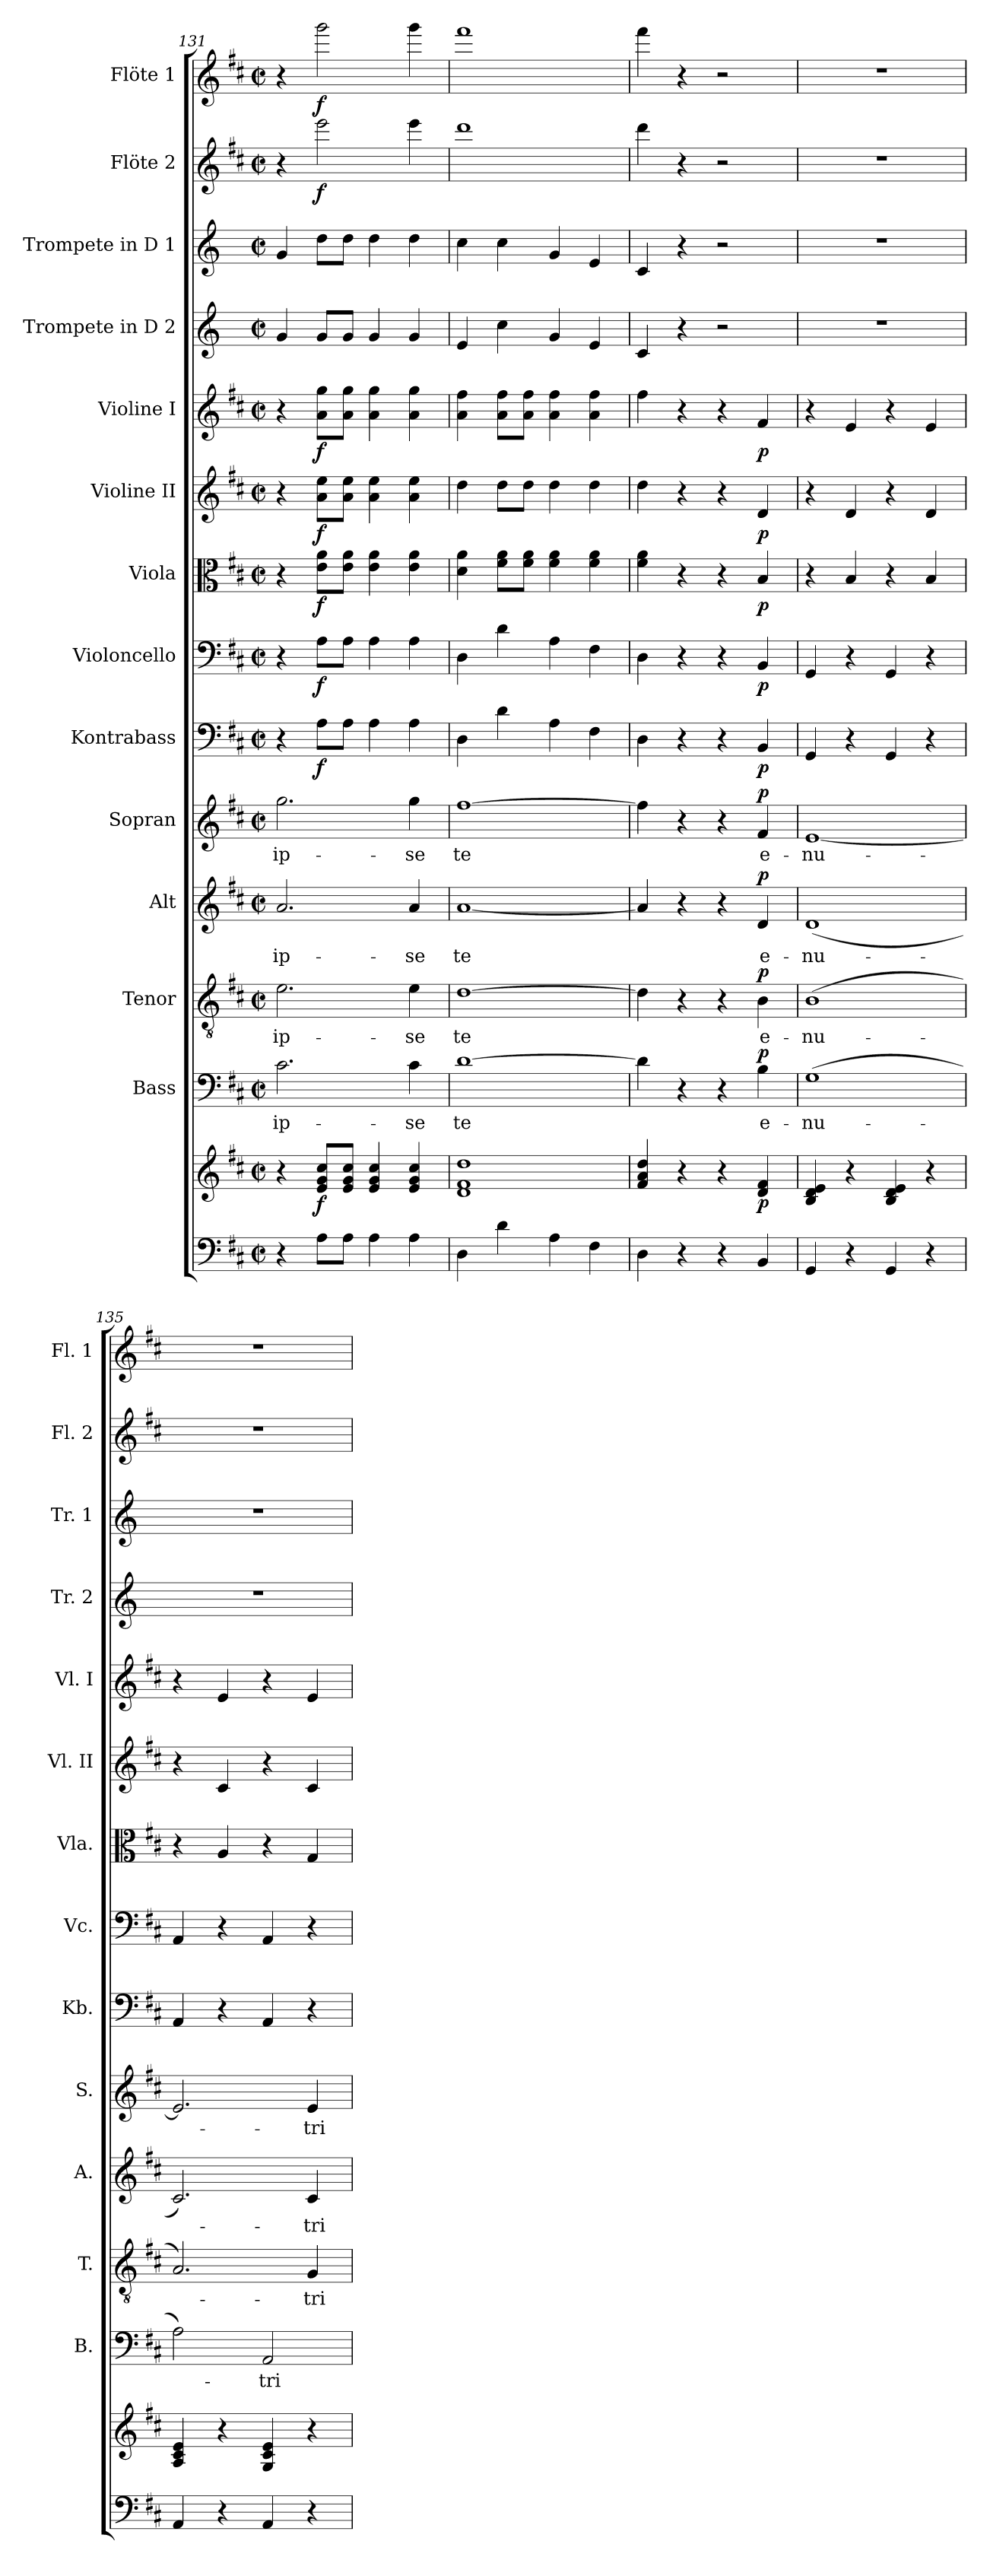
**kern	**kern	**dynam	**kern	**text	**dynam	**kern	**text	**dynam	**kern	**text	**dynam	**kern	**text	**dynam	**kern	**dynam	**kern	**dynam	**kern	**dynam	**kern	**dynam	**kern	**dynam	**kern	**kern	**kern	**dynam	**kern	**dynam
*part14	*part14	*part14	*part13	*part13	*part13	*part12	*part12	*part12	*part11	*part11	*part11	*part10	*part10	*part10	*part9	*part9	*part8	*part8	*part7	*part7	*part6	*part6	*part5	*part5	*part4	*part3	*part2	*part2	*part1	*part1
*staff15	*staff14	*staff14/15	*staff13	*staff13	*staff13	*staff12	*staff12	*staff12	*staff11	*staff11	*staff11	*staff10	*staff10	*staff10	*staff9	*staff9	*staff8	*staff8	*staff7	*staff7	*staff6	*staff6	*staff5	*staff5	*staff4	*staff3	*staff2	*staff2	*staff1	*staff1
*	*	*	*I"Bass	*	*	*I"Tenor	*	*	*I"Alt	*	*	*I"Sopran	*	*	*I"Kontrabass	*	*I"Violoncello	*	*I"Viola	*	*I"Violine II	*	*I"Violine I	*	*I"Trompete in D 2	*I"Trompete in D 1	*I"Flöte 2	*	*I"Flöte 1	*
*	*	*	*I'B.	*	*	*I'T.	*	*	*I'A.	*	*	*I'S.	*	*	*I'Kb.	*	*I'Vc.	*	*I'Vla.	*	*I'Vl. II	*	*I'Vl. I	*	*I'Tr. 2	*I'Tr. 1	*I'Fl. 2	*	*I'Fl. 1	*
*clefF4	*clefG2	*	*clefF4	*	*	*clefGv2	*	*	*clefG2	*	*	*clefG2	*	*	*clefF4	*	*clefF4	*	*clefC3	*	*clefG2	*	*clefG2	*	*clefG2	*clefG2	*clefG2	*	*clefG2	*
*	*	*	*	*	*	*	*	*	*	*	*	*	*	*	*ITrd7c12	*	*	*	*	*	*	*	*	*	*ITrd-1c-2	*ITrd-1c-2	*	*	*	*
*k[f#c#]	*k[f#c#]	*	*k[f#c#]	*	*	*k[f#c#]	*	*	*k[f#c#]	*	*	*k[f#c#]	*	*	*k[f#c#]	*	*k[f#c#]	*	*k[f#c#]	*	*k[f#c#]	*	*k[f#c#]	*	*k[f#c#]	*k[f#c#]	*k[f#c#]	*	*k[f#c#]	*
*D:	*D:	*	*D:	*	*	*D:	*	*	*D:	*	*	*D:	*	*	*D:	*	*D:	*	*D:	*	*D:	*	*D:	*	*D:	*D:	*D:	*	*D:	*
*M2/2	*M2/2	*	*M2/2	*	*	*M2/2	*	*	*M2/2	*	*	*M2/2	*	*	*M2/2	*	*M2/2	*	*M2/2	*	*M2/2	*	*M2/2	*	*M2/2	*M2/2	*M2/2	*	*M2/2	*
*met(c|)	*met(c|)	*	*met(c|)	*	*	*met(c|)	*	*	*met(c|)	*	*	*met(c|)	*	*	*met(c|)	*	*met(c|)	*	*met(c|)	*	*met(c|)	*	*met(c|)	*	*met(c|)	*met(c|)	*met(c|)	*	*met(c|)	*
=131	=131	=131	=131	=131	=131	=131	=131	=131	=131	=131	=131	=131	=131	=131	=131	=131	=131	=131	=131	=131	=131	=131	=131	=131	=131	=131	=131	=131	=131	=131
!	!	!	!	!LO:LY:b	!	!	!LO:LY:b	!	!	!LO:LY:b	!	!	!LO:LY:b	!	!	!	!	!	!	!	!	!	!	!	!	!	!	!	!	!
4r	4r	.	2.c#\	ip-	.	2.e\	ip-	.	2.a/	ip-	.	2.gg\	ip-	.	4r	.	4r	.	4r	.	4r	.	4r	.	4a/	4a/	4r	.	4r	.
!	!	!LO:DY:b	!	!	!	!	!	!	!	!	!	!	!	!	!	!LO:DY:b	!	!LO:DY:b	!	!LO:DY:b	!	!LO:DY:b	!	!LO:DY:b	!	!	!	!LO:DY:b	!	!LO:DY:b
8A\L	8e/ 8g/ 8cc#/L	f	.	.	.	.	.	.	.	.	.	.	.	.	8AA\L	f	8A\L	f	8e\ 8a\L	f	8a\ 8ee\L	f	8a\ 8gg\L	f	8a/L	8ee\L	2eee\	f	2ggg\	f
8A\J	8e/ 8g/ 8cc#/J	.	.	.	.	.	.	.	.	.	.	.	.	.	8AA\J	.	8A\J	.	8e\ 8a\J	.	8a\ 8ee\J	.	8a\ 8gg\J	.	8a/J	8ee\J	.	.	.	.
4A\	4e/ 4g/ 4cc#/	.	.	.	.	.	.	.	.	.	.	.	.	.	4AA\	.	4A\	.	4e\ 4a\	.	4a\ 4ee\	.	4a\ 4gg\	.	4a/	4ee\	.	.	.	.
!	!	!	!	!LO:LY:b	!	!	!LO:LY:b	!	!	!LO:LY:b	!	!	!LO:LY:b	!	!	!	!	!	!	!	!	!	!	!	!	!	!	!	!	!
4A\	4e/ 4g/ 4cc#/	.	4c#\	-se	.	4e\	-se	.	4a/	-se	.	4gg\	-se	.	4AA\	.	4A\	.	4e\ 4a\	.	4a\ 4ee\	.	4a\ 4gg\	.	4a/	4ee\	4eee\	.	4ggg\	.
=132	=132	=132	=132	=132	=132	=132	=132	=132	=132	=132	=132	=132	=132	=132	=132	=132	=132	=132	=132	=132	=132	=132	=132	=132	=132	=132	=132	=132	=132	=132
!	!	!	!	!LO:LY:b	!	!	!LO:LY:b	!	!	!LO:LY:b	!	!	!LO:LY:b	!	!	!	!	!	!	!	!	!	!	!	!	!	!	!	!	!
4D\	1d 1f# 1dd	.	[1d	te	.	[1d	te	.	[1a	te	.	[1ff#	te	.	4DD\	.	4D\	.	4d\ 4a\	.	4dd\	.	4a\ 4ff#\	.	4f#/	4dd\	1ddd	.	1fff#	.
4d\	.	.	.	.	.	.	.	.	.	.	.	.	.	.	4D\	.	4d\	.	8f#\ 8a\L	.	8dd\L	.	8a\ 8ff#\L	.	4dd\	4dd\	.	.	.	.
.	.	.	.	.	.	.	.	.	.	.	.	.	.	.	.	.	.	.	8f#\ 8a\J	.	8dd\J	.	8a\ 8ff#\J	.	.	.	.	.	.	.
4A\	.	.	.	.	.	.	.	.	.	.	.	.	.	.	4AA\	.	4A\	.	4f#\ 4a\	.	4dd\	.	4a\ 4ff#\	.	4a/	4a/	.	.	.	.
4F#\	.	.	.	.	.	.	.	.	.	.	.	.	.	.	4FF#\	.	4F#\	.	4f#\ 4a\	.	4dd\	.	4a\ 4ff#\	.	4f#/	4f#/	.	.	.	.
=133	=133	=133	=133	=133	=133	=133	=133	=133	=133	=133	=133	=133	=133	=133	=133	=133	=133	=133	=133	=133	=133	=133	=133	=133	=133	=133	=133	=133	=133	=133
4D\	4f#/ 4a/ 4dd/	.	4d\]	.	.	4d\]	.	.	4a/]	.	.	4ff#\]	.	.	4DD\	.	4D\	.	4f#\ 4a\	.	4dd\	.	4ff#\	.	4d/	4d/	4ddd\	.	4fff#\	.
4r	4r	.	4r	.	.	4r	.	.	4r	.	.	4r	.	.	4r	.	4r	.	4r	.	4r	.	4r	.	4r	4r	4r	.	4r	.
4r	4r	.	4r	.	.	4r	.	.	4r	.	.	4r	.	.	4r	.	4r	.	4r	.	4r	.	4r	.	2r	2r	2r	.	2r	.
!	!	!LO:DY:b	!	!LO:LY:b	!LO:DY:a	!	!LO:LY:b	!LO:DY:a	!	!LO:LY:b	!LO:DY:a	!	!LO:LY:b	!LO:DY:a	!	!LO:DY:b	!	!LO:DY:b	!	!LO:DY:b	!	!LO:DY:b	!	!LO:DY:b	!	!	!	!	!	!
4BB/	4d/ 4f#/	p	4B\	e-	p	4B\	e-	p	4d/	e-	p	4f#/	e-	p	4BBB/	p	4BB/	p	4B/	p	4d/	p	4f#/	p	.	.	.	.	.	.
=134	=134	=134	=134	=134	=134	=134	=134	=134	=134	=134	=134	=134	=134	=134	=134	=134	=134	=134	=134	=134	=134	=134	=134	=134	=134	=134	=134	=134	=134	=134
!	!	!	!	!LO:LY:b	!	!	!LO:LY:b	!	!	!LO:LY:b	!	!	!LO:LY:b	!	!	!	!	!	!	!	!	!	!	!	!	!	!	!	!	!
4GG/	4B/ 4d/ 4e/	.	(>1G	-nu-	.	(>1B	-nu-	.	(<1d	-nu-	.	[1e	-nu-	.	4GGG/	.	4GG/	.	4r	.	4r	.	4r	.	1r	1r	1r	.	1r	.
4r	4r	.	.	.	.	.	.	.	.	.	.	.	.	.	4r	.	4r	.	4B/	.	4d/	.	4e/	.	.	.	.	.	.	.
4GG/	4B/ 4d/ 4e/	.	.	.	.	.	.	.	.	.	.	.	.	.	4GGG/	.	4GG/	.	4r	.	4r	.	4r	.	.	.	.	.	.	.
4r	4r	.	.	.	.	.	.	.	.	.	.	.	.	.	4r	.	4r	.	4B/	.	4d/	.	4e/	.	.	.	.	.	.	.
=135	=135	=135	=135	=135	=135	=135	=135	=135	=135	=135	=135	=135	=135	=135	=135	=135	=135	=135	=135	=135	=135	=135	=135	=135	=135	=135	=135	=135	=135	=135
4AA/	4A/ 4c#/ 4e/	.	2A\)	.	.	2.A/)	.	.	2.c#/)	.	.	2.e/]	.	.	4AAA/	.	4AA/	.	4r	.	4r	.	4r	.	1r	1r	1r	.	1r	.
4r	4r	.	.	.	.	.	.	.	.	.	.	.	.	.	4r	.	4r	.	4A/	.	4c#/	.	4e/	.	.	.	.	.	.	.
!	!	!	!	!LO:LY:b	!	!	!	!	!	!	!	!	!	!	!	!	!	!	!	!	!	!	!	!	!	!	!	!	!	!
4AA/	4G/ 4c#/ 4e/	.	2AA/	-tri-	.	.	.	.	.	.	.	.	.	.	4AAA/	.	4AA/	.	4r	.	4r	.	4r	.	.	.	.	.	.	.
!	!	!	!	!	!	!	!LO:LY:b	!	!	!LO:LY:b	!	!	!LO:LY:b	!	!	!	!	!	!	!	!	!	!	!	!	!	!	!	!	!
4r	4r	.	.	.	.	4G/	-tri-	.	4c#/	-tri-	.	4e/	-tri-	.	4r	.	4r	.	4G/	.	4c#/	.	4e/	.	.	.	.	.	.	.
=	=	=	=	=	=	=	=	=	=	=	=	=	=	=	=	=	=	=	=	=	=	=	=	=	=	=	=	=	=	=
*-	*-	*-	*-	*-	*-	*-	*-	*-	*-	*-	*-	*-	*-	*-	*-	*-	*-	*-	*-	*-	*-	*-	*-	*-	*-	*-	*-	*-	*-	*-
